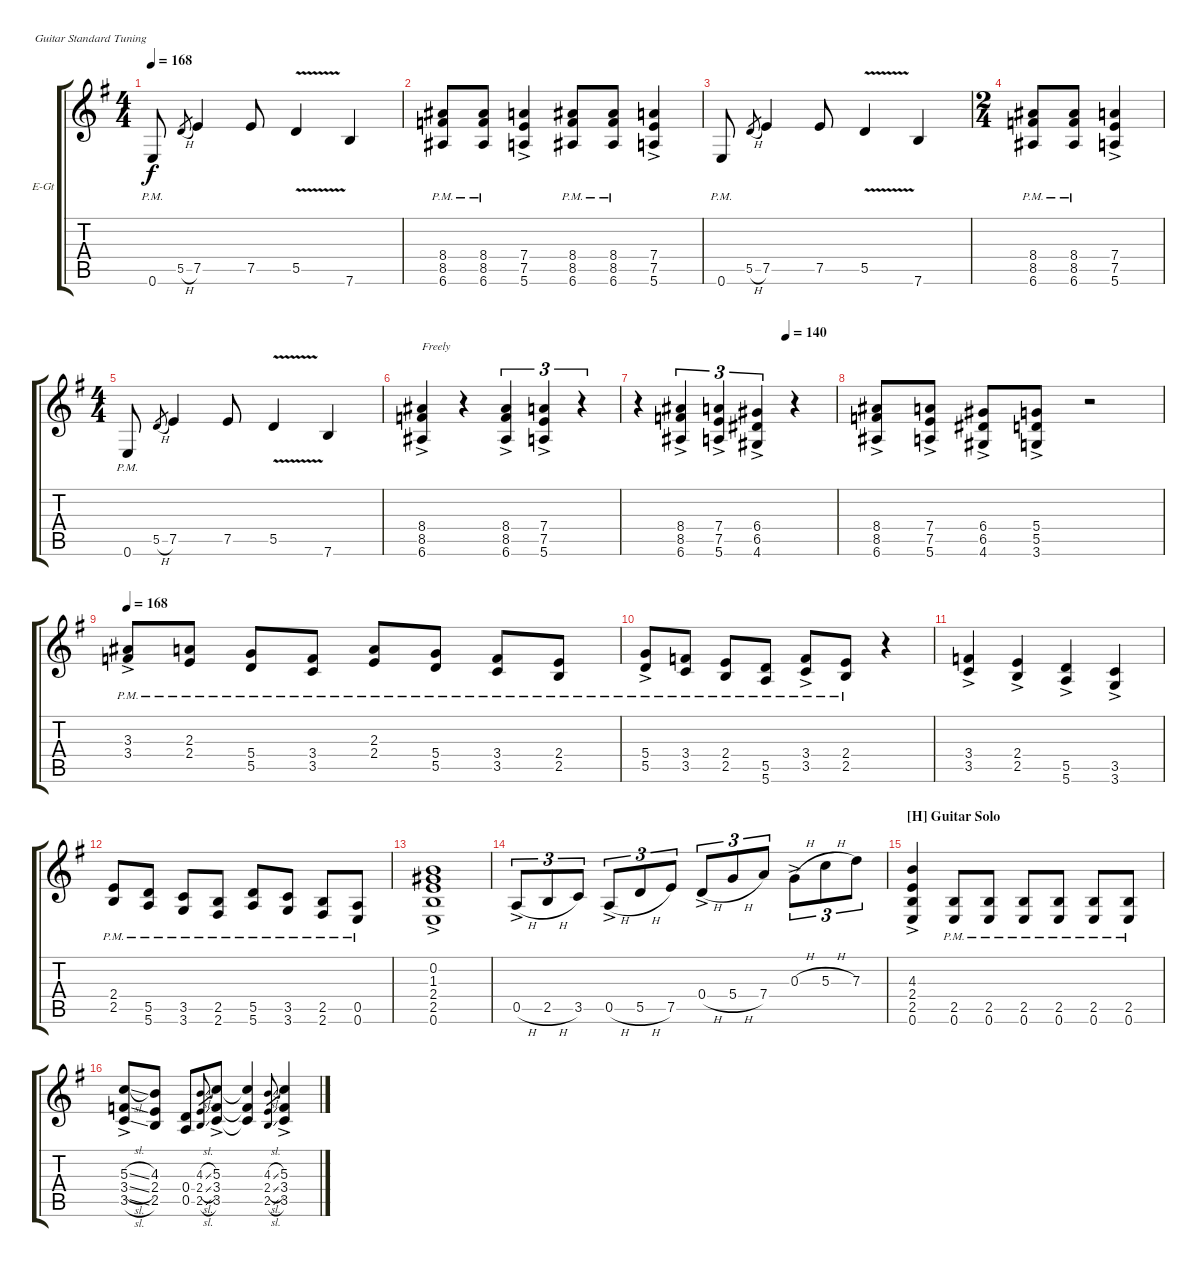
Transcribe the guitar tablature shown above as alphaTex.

\bracketExtendMode groupsimilarinstruments
\firstSystemTrackNameOrientation horizontal
\otherSystemsTrackNameOrientation horizontal
\track ("Guitar 1" "E-Gt") {instrument electricguitarclean}
\staff {score tabs}
\tuning (E4 B3 G3 D3 A2 E2)
\ts (4 4)
\tempo 168
\clef g2
\scale
1.10845
\ks g
0.6{pm}.8{dy f} 5.5{h}.8{gr} 7.5.4 7.5.8 5.5{v}.4 7.6.4 |
\scale
0.891551 (8.5{pm} 6.6{pm} 8.4{pm}).8 (8.5{pm} 6.6{pm} 8.4{pm}).8 (7.4 7.5{ac} 5.6).4 (8.5{pm} 6.6{pm} 8.4{pm}).8 (8.5{pm} 6.6{pm} 8.4{pm}).8 (7.4 7.5 5.6{ac}).4 |
\scale
1.07818 0.6{pm}.8 5.5{h}.8{gr} 7.5.4 7.5.8 5.5{v}.4 7.6.4 |
\ts (2 4)
\scale
0.921816 (8.5{pm} 6.6{pm} 8.4{pm}).8 (8.5{pm} 6.6{pm} 8.4{pm}).8 (7.4 7.5 5.6{ac}).4 |
\ts (4 4)
\scale
1.10845 0.6{pm}.8 5.5{h}.8{gr} 7.5.4 7.5.8 5.5{v}.4 7.6.4 |
\scale
0.891551 (8.4 8.5 6.6{ac}).4{txt "Freely"} r.4 (8.4{ac} 8.5{ac} 6.6{ac}).4{tu (3 2)} (7.4{ac} 7.5{ac} 5.6{ac}).4{tu (3 2)} r.4{tu (3 2)} |
\tempo (140 0.75)
\scale
1.07818 r.4 (8.4{ac} 8.5{ac} 6.6{ac}).4{tu (3 2)} (7.4{ac} 7.5{ac} 5.6{ac}).4{tu (3 2)} (6.4{ac} 6.5{ac} 4.6{ac}).4{tu (3 2)} r.4 |
\scale
0.921816 (8.4{ac} 8.5{ac} 6.6{ac}).8 (7.4{ac} 7.5{ac} 5.6{ac}).8 (6.4{ac} 6.5{ac} 4.6{ac}).8 (5.4{ac} 5.5{ac} 3.6{ac}).8 r.2 |
\tempo 168
\scale
1.07818 (3.3{ac pm} 3.4{ac pm}).8 (2.3{pm} 2.4{pm}).8 (5.4{pm} 5.5).8 (3.4{pm} 3.5{pm}).8 (2.3{pm} 2.4{pm}).8 (5.4{pm} 5.5).8 (3.4{pm} 3.5{pm}).8 (2.4{pm} 2.5{pm}).8 |
\scale
0.921816 (5.4{ac pm} 5.5{ac}).8 (3.4{pm} 3.5{pm}).8 (2.4{pm} 2.5{pm}).8 (5.5{pm} 5.6).8 (3.4{ac pm} 3.5{ac pm}).8 (2.4{pm} 2.5{pm}).8 r.4 |
\scale
1.07818 (3.4{ac} 3.5{ac}).4 (2.4{ac} 2.5{ac}).4 (5.5{ac} 5.6).4 (3.5{ac} 3.6{ac}).4 |
\scale
0.921816 (2.4{pm} 2.5{pm}).8 (5.5{pm} 5.6).8 (3.5{pm} 3.6{pm}).8 (2.5{pm} 2.6{pm}).8 (5.5{pm} 5.6).8 (3.5{pm} 3.6{pm}).8 (2.5{pm} 2.6{pm}).8 (0.6{pm} 0.5).8 |
\scale
1.07818 (2.4{ac} 2.5{ac} 0.6{ac} 1.3{ac} 0.2{ac}).1 |
\scale
0.921816 0.5{h ac}.8{tu (3 2)} 2.5{h}.8{tu (3 2)} 3.5.8{tu (3 2)} 0.5{h ac}.8{tu (3 2)} 5.5{h}.8{tu (3 2)} 7.5.8{tu (3 2)} 0.4{h ac}.8{tu (3 2)} 5.4{h}.8{tu (3 2)} 7.4.8{tu (3 2)} 0.3{h ac}.8{tu (3 2)} 5.3{h}.8{tu (3 2)} 7.3.8{tu (3 2)} |
\section ("H" "Guitar Solo")
\scale
1.07818 (2.4 2.5 0.6 4.3{ac}).4 (2.5{pm} 0.6{pm}).8 (2.5{pm} 0.6{pm}).8 (2.5{pm} 0.6{pm}).8 (2.5{pm} 0.6{pm}).8 (2.5{pm} 0.6{pm}).8 (2.5{pm} 0.6{pm}).8 |
\scale
0.921816 (3.4{sl ac} 3.5{sl ac} 5.3{sl ac}).8 (2.4 2.5 4.3).8 (0.5 0.4).8 (2.4{sl} 2.5{sl} 4.3{sl}).8{gr} (3.4{ac} 3.5{ac} 5.3{ac}).8 (3.4{t} 3.5{t} 5.3{t}).4 (2.4{sl} 2.5{sl} 4.3{sl}).8{gr} (3.4{ac} 3.5{ac} 5.3{ac}).4
